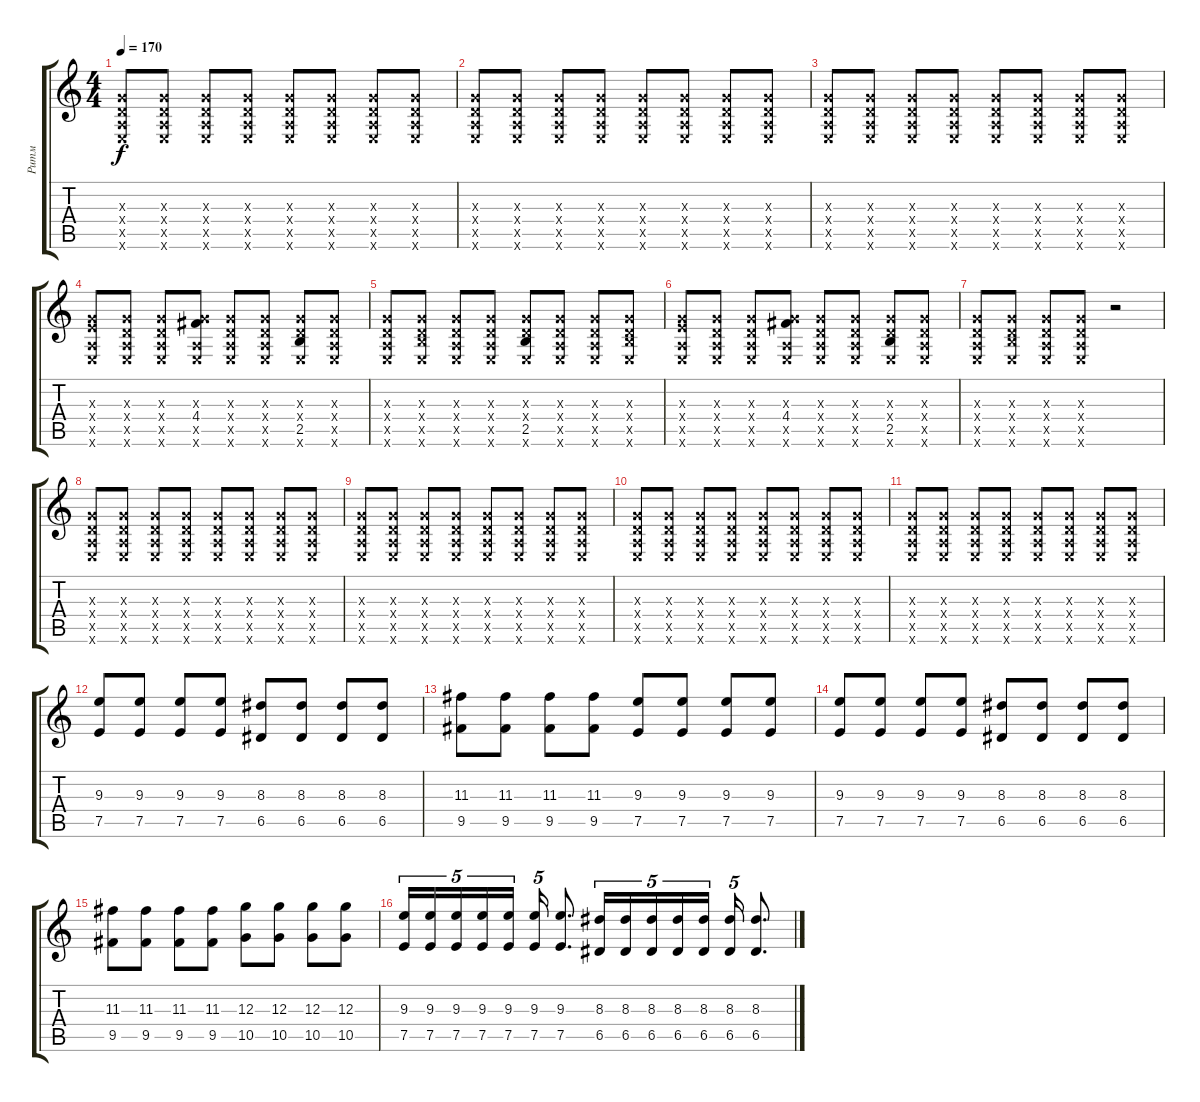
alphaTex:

\track ("Ритм " "Ритм ") {instrument electricguitarclean}
\staff {score tabs}
\tuning (E4 B3 G3 D3 A2 E2) {hide}
\ts (4 4)
\tempo 170
\clef g2
\ks c
(0.3{x} 0.4{x} 0.5{x} 0.6{x}).8{dy f} (0.3{x} 0.4{x} 0.5{x} 0.6{x}).8 (0.3{x} 0.4{x} 0.5{x} 0.6{x}).8 (0.3{x} 0.4{x} 0.5{x} 0.6{x}).8 (0.3{x} 0.4{x} 0.5{x} 0.6{x}).8 (0.3{x} 0.4{x} 0.5{x} 0.6{x}).8 (0.3{x} 0.4{x} 0.5{x} 0.6{x}).8 (0.3{x} 0.4{x} 0.5{x} 0.6{x}).8 |
(0.3{x} 0.4{x} 0.5{x} 0.6{x}).8 (0.3{x} 0.4{x} 0.5{x} 0.6{x}).8 (0.3{x} 0.4{x} 0.5{x} 0.6{x}).8 (0.3{x} 0.4{x} 0.5{x} 0.6{x}).8 (0.3{x} 0.4{x} 0.5{x} 0.6{x}).8 (0.3{x} 0.4{x} 0.5{x} 0.6{x}).8 (0.3{x} 0.4{x} 0.5{x} 0.6{x}).8 (0.3{x} 0.4{x} 0.5{x} 0.6{x}).8 |
(0.3{x} 0.4{x} 0.5{x} 0.6{x}).8 (0.3{x} 0.4{x} 0.5{x} 0.6{x}).8 (0.3{x} 0.4{x} 0.5{x} 0.6{x}).8 (0.3{x} 0.4{x} 0.5{x} 0.6{x}).8 (0.3{x} 0.4{x} 0.5{x} 0.6{x}).8 (0.3{x} 0.4{x} 0.5{x} 0.6{x}).8 (0.3{x} 0.4{x} 0.5{x} 0.6{x}).8 (0.3{x} 0.4{x} 0.5{x} 0.6{x}).8 |
(0.3{x} 2.4{x} 0.5{x} 0.6{x}).8 (0.3{x} 0.4{x} 0.5{x} 0.6{x}).8 (0.3{x} 0.4{x} 0.5{x} 0.6{x}).8 (0.3{x} 4.4 0.5{x} 0.6{x}).8 (0.3{x} 0.4{x} 0.5{x} 0.6{x}).8 (0.3{x} 0.4{x} 0.5{x} 0.6{x}).8 (0.3{x} 0.4{x} 2.5 0.6{x}).8 (0.3{x} 0.4{x} 0.5{x} 0.6{x}).8 |
(0.3{x} 0.4{x} 0.5{x} 0.6{x}).8 (0.3{x} 0.4{x} 2.5{x} 0.6{x}).8 (0.3{x} 0.4{x} 0.5{x} 0.6{x}).8 (0.3{x} 0.4{x} 0.5{x} 0.6{x}).8 (0.3{x} 0.4{x} 2.5 0.6{x}).8 (0.3{x} 0.4{x} 0.5{x} 0.6{x}).8 (0.3{x} 0.4{x} 0.5{x} 0.6{x}).8 (0.3{x} 0.4{x} 2.5{x} 0.6{x}).8 |
(0.3{x} 2.4{x} 0.5{x} 0.6{x}).8 (0.3{x} 0.4{x} 0.5{x} 0.6{x}).8 (0.3{x} 0.4{x} 0.5{x} 0.6{x}).8 (0.3{x} 4.4 0.5{x} 0.6{x}).8 (0.3{x} 0.4{x} 0.5{x} 0.6{x}).8 (0.3{x} 0.4{x} 0.5{x} 0.6{x}).8 (0.3{x} 0.4{x} 2.5 0.6{x}).8 (0.3{x} 0.4{x} 0.5{x} 0.6{x}).8 |
(0.3{x} 0.4{x} 0.5{x} 0.6{x}).8 (0.3{x} 0.4{x} 2.5{x} 0.6{x}).8 (0.3{x} 0.4{x} 0.5{x} 0.6{x}).8 (0.3{x} 0.4{x} 0.5{x} 0.6{x}).8 r.2 |
(0.3{x} 0.4{x} 0.5{x} 0.6{x}).8 (0.3{x} 0.4{x} 0.5{x} 0.6{x}).8 (0.3{x} 0.4{x} 0.5{x} 0.6{x}).8 (0.3{x} 0.4{x} 0.5{x} 0.6{x}).8 (0.3{x} 0.4{x} 0.5{x} 0.6{x}).8 (0.3{x} 0.4{x} 0.5{x} 0.6{x}).8 (0.3{x} 0.4{x} 0.5{x} 0.6{x}).8 (0.3{x} 0.4{x} 0.5{x} 0.6{x}).8 |
(0.3{x} 0.4{x} 0.5{x} 0.6{x}).8 (0.3{x} 0.4{x} 0.5{x} 0.6{x}).8 (0.3{x} 0.4{x} 0.5{x} 0.6{x}).8 (0.3{x} 0.4{x} 0.5{x} 0.6{x}).8 (0.3{x} 0.4{x} 0.5{x} 0.6{x}).8 (0.3{x} 0.4{x} 0.5{x} 0.6{x}).8 (0.3{x} 0.4{x} 0.5{x} 0.6{x}).8 (0.3{x} 0.4{x} 0.5{x} 0.6{x}).8 |
(0.3{x} 0.4{x} 0.5{x} 0.6{x}).8 (0.3{x} 0.4{x} 0.5{x} 0.6{x}).8 (0.3{x} 0.4{x} 0.5{x} 0.6{x}).8 (0.3{x} 0.4{x} 0.5{x} 0.6{x}).8 (0.3{x} 0.4{x} 0.5{x} 0.6{x}).8 (0.3{x} 0.4{x} 0.5{x} 0.6{x}).8 (0.3{x} 0.4{x} 0.5{x} 0.6{x}).8 (0.3{x} 0.4{x} 0.5{x} 0.6{x}).8 |
(0.3{x} 0.4{x} 0.5{x} 0.6{x}).8 (0.3{x} 0.4{x} 0.5{x} 0.6{x}).8 (0.3{x} 0.4{x} 0.5{x} 0.6{x}).8 (0.3{x} 0.4{x} 0.5{x} 0.6{x}).8 (0.3{x} 0.4{x} 0.5{x} 0.6{x}).8 (0.3{x} 0.4{x} 0.5{x} 0.6{x}).8 (0.3{x} 0.4{x} 0.5{x} 0.6{x}).8 (0.3{x} 0.4{x} 0.5{x} 0.6{x}).8 |
(9.3 7.5).8 (9.3 7.5).8 (9.3 7.5).8 (9.3 7.5).8 (8.3 6.5).8 (8.3 6.5).8 (8.3 6.5).8 (8.3 6.5).8 |
(11.3 9.5).8 (11.3 9.5).8 (11.3 9.5).8 (11.3 9.5).8 (9.3 7.5).8 (9.3 7.5).8 (9.3 7.5).8 (9.3 7.5).8 |
(9.3 7.5).8 (9.3 7.5).8 (9.3 7.5).8 (9.3 7.5).8 (8.3 6.5).8 (8.3 6.5).8 (8.3 6.5).8 (8.3 6.5).8 |
(11.3 9.5).8 (11.3 9.5).8 (11.3 9.5).8 (11.3 9.5).8 (12.3 10.5).8 (12.3 10.5).8 (12.3 10.5).8 (12.3 10.5).8 |
(9.3 7.5).16{tu (5 4)} (9.3 7.5).16{tu (5 4)} (9.3 7.5).16{tu (5 4)} (9.3 7.5).16{tu (5 4)} (9.3 7.5).16{tu (5 4)} (9.3 7.5).16{tu (5 4)} (9.3 7.5).8{d} (8.3 6.5).16{tu (5 4)} (8.3 6.5).16{tu (5 4)} (8.3 6.5).16{tu (5 4)} (8.3 6.5).16{tu (5 4)} (8.3 6.5).16{tu (5 4) beam splitsecondary} (8.3 6.5).16{tu (5 4)} (8.3 6.5).8{d}
